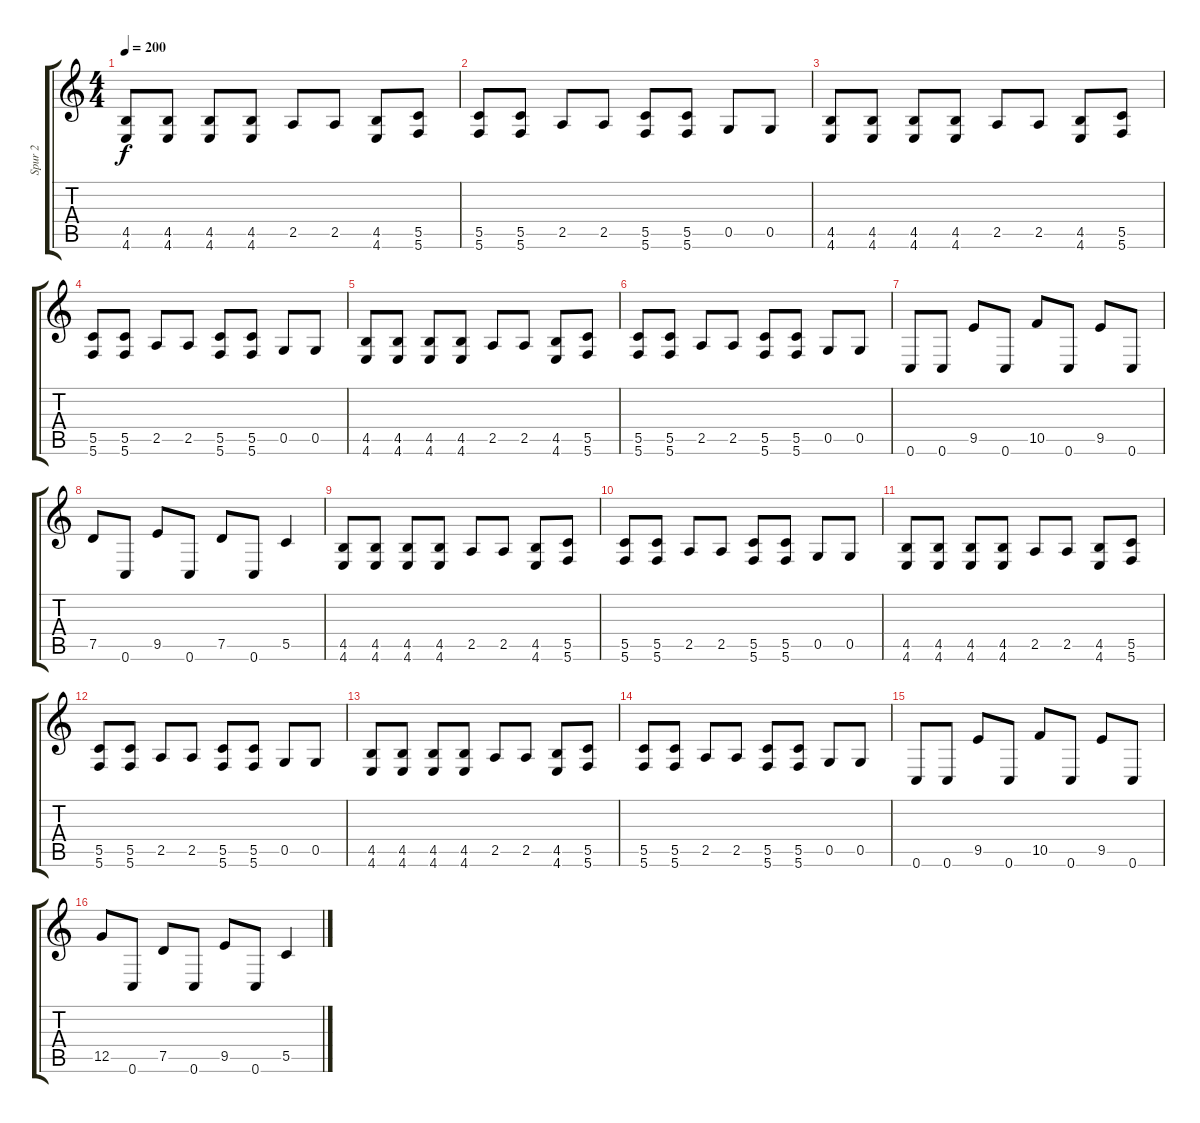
\track ("Spur 2" "Spur 2") {instrument overdrivenguitar}
\staff {score tabs}
\tuning (D4 A3 F3 C3 G2 C2) {hide}
\ts (4 4)
\tempo 200
\clef g2
\ks c
(4.5 4.6).8{dy f} (4.5 4.6).8 (4.5 4.6).8 (4.5 4.6).8 2.5.8 2.5.8 (4.5 4.6).8 (5.5 5.6).8 |
(5.5 5.6).8 (5.5 5.6).8 2.5.8 2.5.8 (5.5 5.6).8 (5.5 5.6).8 0.5.8 0.5.8 |
(4.5 4.6).8 (4.5 4.6).8 (4.5 4.6).8 (4.5 4.6).8 2.5.8 2.5.8 (4.5 4.6).8 (5.5 5.6).8 |
(5.5 5.6).8 (5.5 5.6).8 2.5.8 2.5.8 (5.5 5.6).8 (5.5 5.6).8 0.5.8 0.5.8 |
(4.5 4.6).8 (4.5 4.6).8 (4.5 4.6).8 (4.5 4.6).8 2.5.8 2.5.8 (4.5 4.6).8 (5.5 5.6).8 |
(5.5 5.6).8 (5.5 5.6).8 2.5.8 2.5.8 (5.5 5.6).8 (5.5 5.6).8 0.5.8 0.5.8 |
0.6.8 0.6.8 9.5.8 0.6.8 10.5.8 0.6.8 9.5.8 0.6.8 |
7.5.8 0.6.8 9.5.8 0.6.8 7.5.8 0.6.8 5.5.4 |
(4.5 4.6).8 (4.5 4.6).8 (4.5 4.6).8 (4.5 4.6).8 2.5.8 2.5.8 (4.5 4.6).8 (5.5 5.6).8 |
(5.5 5.6).8 (5.5 5.6).8 2.5.8 2.5.8 (5.5 5.6).8 (5.5 5.6).8 0.5.8 0.5.8 |
(4.5 4.6).8 (4.5 4.6).8 (4.5 4.6).8 (4.5 4.6).8 2.5.8 2.5.8 (4.5 4.6).8 (5.5 5.6).8 |
(5.5 5.6).8 (5.5 5.6).8 2.5.8 2.5.8 (5.5 5.6).8 (5.5 5.6).8 0.5.8 0.5.8 |
(4.5 4.6).8 (4.5 4.6).8 (4.5 4.6).8 (4.5 4.6).8 2.5.8 2.5.8 (4.5 4.6).8 (5.5 5.6).8 |
(5.5 5.6).8 (5.5 5.6).8 2.5.8 2.5.8 (5.5 5.6).8 (5.5 5.6).8 0.5.8 0.5.8 |
0.6.8 0.6.8 9.5.8 0.6.8 10.5.8 0.6.8 9.5.8 0.6.8 |
12.5.8 0.6.8 7.5.8 0.6.8 9.5.8 0.6.8 5.5.4
